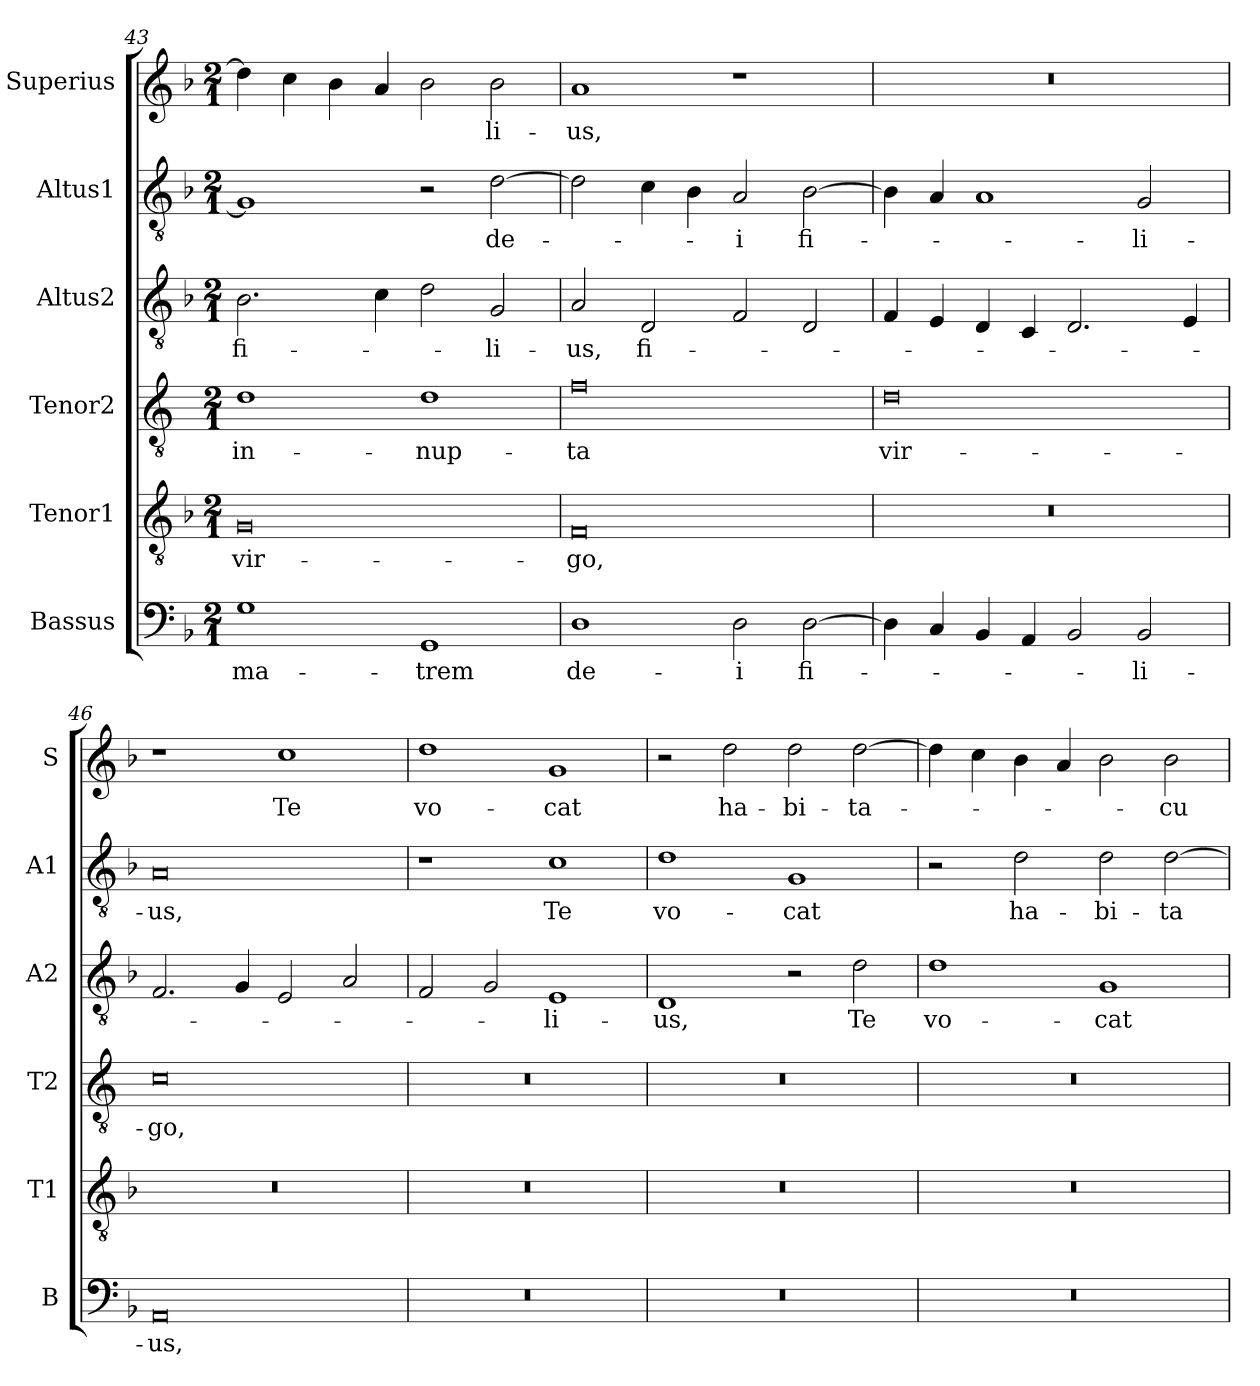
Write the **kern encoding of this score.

**kern	**text	**kern	**text	**kern	**text	**kern	**text	**kern	**text	**kern	**text
*part6	*part6	*part5	*part5	*part4	*part4	*part3	*part3	*part2	*part2	*part1	*part1
*staff6	*staff6	*staff5	*staff5	*staff4	*staff4	*staff3	*staff3	*staff2	*staff2	*staff1	*staff1
*I"Bassus	*	*I"Tenor1	*	*I"Tenor2	*	*I"Altus2	*	*I"Altus1	*	*I"Superius	*
*I'B	*	*I'T1	*	*I'T2	*	*I'A2	*	*I'A1	*	*I'S	*
*clefF4	*	*clefGv2	*	*clefGv2	*	*clefGv2	*	*clefGv2	*	*clefG2	*
*k[b-]	*	*k[b-]	*	*k[]	*	*k[b-]	*	*k[b-]	*	*k[b-]	*
*M2/1	*	*M2/1	*	*M2/1	*	*M2/1	*	*M2/1	*	*M2/1	*
=43	=43	=43	=43	=43	=43	=43	=43	=43	=43	=43	=43
1G	ma-	0G	vir-	1d	in-	2.B-\	fi-	1G]	.	4dd\]	.
.	.	.	.	.	.	.	.	.	.	4cc\	.
.	.	.	.	.	.	.	.	.	.	4b-\	.
.	.	.	.	.	.	4c\	.	.	.	4a/	.
1GG	-trem	.	.	1d	-nup-	2d\	.	2r	.	2b-\	.
.	.	.	.	.	.	2G/	-li-	[2d\	de-	2b-\	-li-
=44	=44	=44	=44	=44	=44	=44	=44	=44	=44	=44	=44
1D	de-	0F	-go,	0f	-ta	2A/	-us,	2d\]	.	1a	-us,
.	.	.	.	.	.	2D/	fi-	4c\	.	.	.
.	.	.	.	.	.	.	.	4B-\	.	.	.
2D\	-i	.	.	.	.	2F/	.	2A/	-i	1r	.
[2D\	fi-	.	.	.	.	2D/	.	[2B-\	fi-	.	.
=45	=45	=45	=45	=45	=45	=45	=45	=45	=45	=45	=45
4D\]	.	0r	.	0d	vir-	4F/	.	4B-\]	.	0r	.
4C/	.	.	.	.	.	4E/	.	4A/	.	.	.
4BB-/	.	.	.	.	.	4D/	.	1A	.	.	.
4AA/	.	.	.	.	.	4C/	.	.	.	.	.
2BB-/	.	.	.	.	.	2.D/	.	.	.	.	.
2BB-/	-li-	.	.	.	.	.	.	2G/	-li-	.	.
.	.	.	.	.	.	4E/	.	.	.	.	.
=46	=46	=46	=46	=46	=46	=46	=46	=46	=46	=46	=46
0AA	-us,	0r	.	0c	-go,	2.F/	.	0A	-us,	1r	.
.	.	.	.	.	.	4G/	.	.	.	.	.
.	.	.	.	.	.	2E/	.	.	.	1cc	Te
.	.	.	.	.	.	2A/	.	.	.	.	.
=47	=47	=47	=47	=47	=47	=47	=47	=47	=47	=47	=47
0r	.	0r	.	0r	.	2F/	.	1r	.	1dd	vo-
.	.	.	.	.	.	2G/	.	.	.	.	.
.	.	.	.	.	.	1E	-li-	1c	Te	1g	-cat
=48	=48	=48	=48	=48	=48	=48	=48	=48	=48	=48	=48
0r	.	0r	.	0r	.	1D	-us,	1d	vo-	2r	.
.	.	.	.	.	.	.	.	.	.	2dd\	ha-
.	.	.	.	.	.	2r	.	1G	-cat	2dd\	-bi-
.	.	.	.	.	.	2d\	Te	.	.	[2dd\	-ta-
=49	=49	=49	=49	=49	=49	=49	=49	=49	=49	=49	=49
0r	.	0r	.	0r	.	1d	vo-	2r	.	4dd\]	.
.	.	.	.	.	.	.	.	.	.	4cc\	.
.	.	.	.	.	.	.	.	2d\	ha-	4b-\	.
.	.	.	.	.	.	.	.	.	.	4a/	.
.	.	.	.	.	.	1G	-cat	2d\	-bi-	2b-\	.
.	.	.	.	.	.	.	.	[2d\	-ta-	2b-\	-cu-
=	=	=	=	=	=	=	=	=	=	=	=
*-	*-	*-	*-	*-	*-	*-	*-	*-	*-	*-	*-
